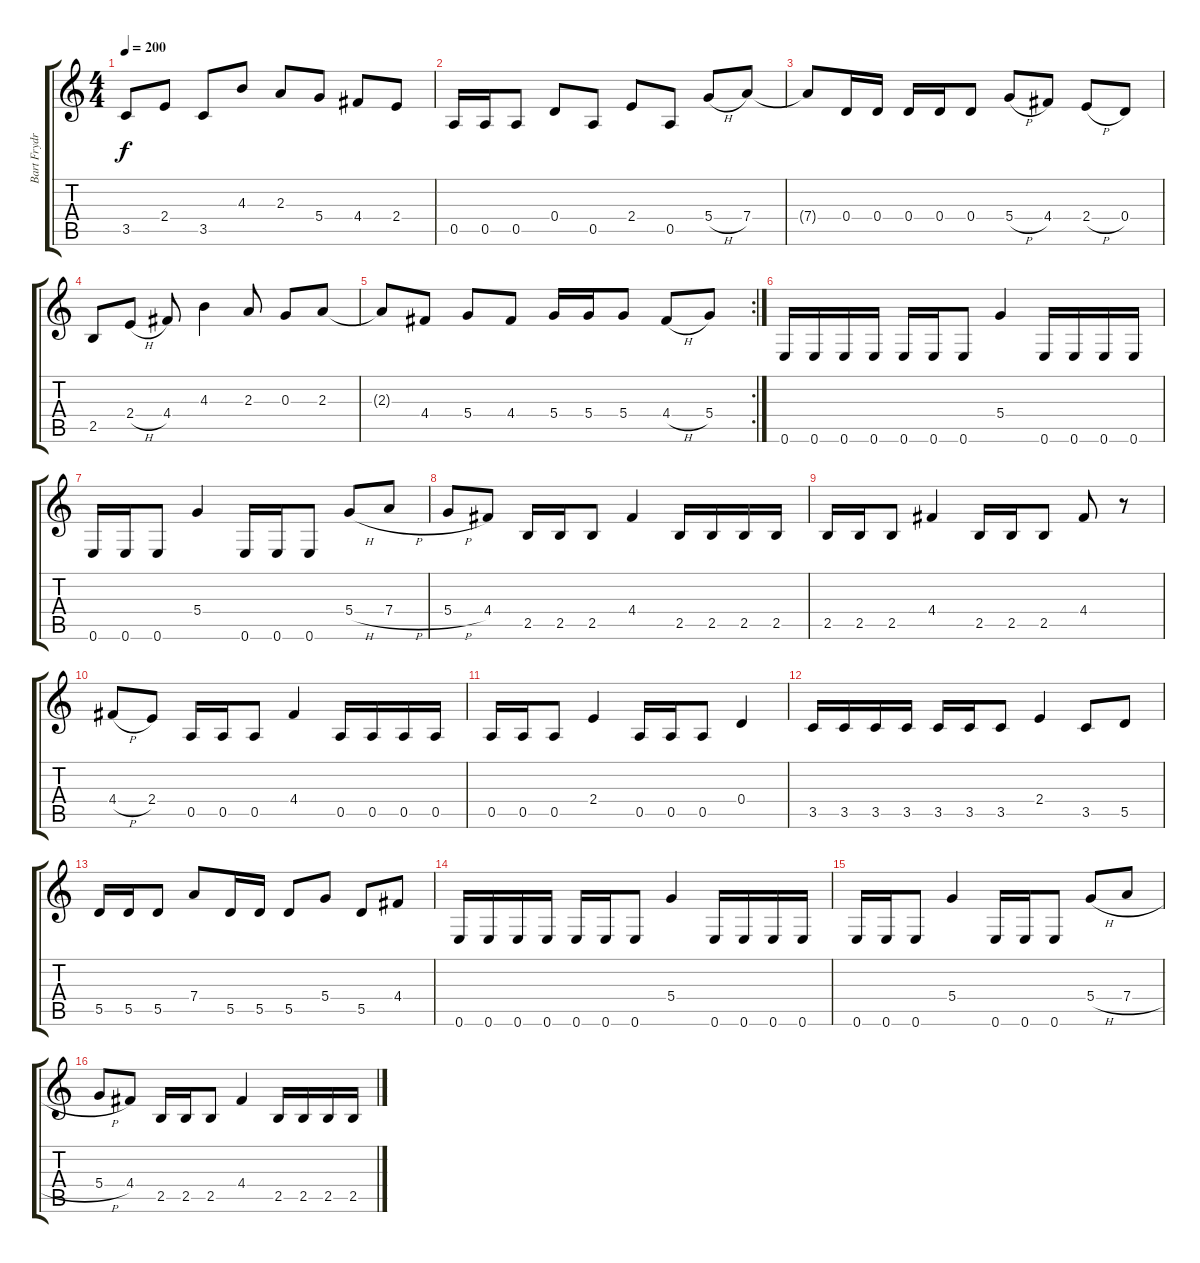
\track ("Bart Frydrychowicz" "Bart Frydr") {instrument distortionguitar}
\staff {score tabs}
\tuning (E4 B3 G3 D3 A2 E2) {hide}
\ts (4 4)
\tempo 200
\clef g2
\ks c
3.5.8{dy f} 2.4.8 3.5.8 4.3.8 2.3.8 5.4.8 4.4.8 2.4.8 |
0.5.16 0.5.16 0.5.8 0.4.8 0.5.8 2.4.8 0.5.8 5.4{h}.8 7.4.8 |
7.4{t}.8 0.4.16 0.4.16 0.4.16 0.4.16 0.4.8 5.4{h}.8 4.4.8 2.4{h}.8 0.4.8 |
2.5.8 2.4{h}.8 4.4.8 4.3.4 2.3.8 0.3.8 2.3.8 |
\rc 2
2.3{t}.8 4.4.8 5.4.8 4.4.8 5.4.16 5.4.16 5.4.8 4.4{h}.8 5.4.8 |
0.6.16 0.6.16 0.6.16 0.6.16 0.6.16 0.6.16 0.6.8 5.4.4 0.6.16 0.6.16 0.6.16 0.6.16 |
0.6.16 0.6.16 0.6.8 5.4.4 0.6.16 0.6.16 0.6.8 5.4{h}.8 7.4{h}.8 |
5.4{h}.8 4.4.8 2.5.16 2.5.16 2.5.8 4.4.4 2.5.16 2.5.16 2.5.16 2.5.16 |
2.5.16 2.5.16 2.5.8 4.4.4 2.5.16 2.5.16 2.5.8 4.4.8 r.8 |
4.4{h}.8 2.4.8 0.5.16 0.5.16 0.5.8 4.4.4 0.5.16 0.5.16 0.5.16 0.5.16 |
0.5.16 0.5.16 0.5.8 2.4.4 0.5.16 0.5.16 0.5.8 0.4.4 |
3.5.16 3.5.16 3.5.16 3.5.16 3.5.16 3.5.16 3.5.8 2.4.4 3.5.8 5.5.8 |
5.5.16 5.5.16 5.5.8 7.4.8 5.5.16 5.5.16 5.5.8 5.4.8 5.5.8 4.4.8 |
0.6.16 0.6.16 0.6.16 0.6.16 0.6.16 0.6.16 0.6.8 5.4.4 0.6.16 0.6.16 0.6.16 0.6.16 |
0.6.16 0.6.16 0.6.8 5.4.4 0.6.16 0.6.16 0.6.8 5.4{h}.8 7.4{h}.8 |
5.4{h}.8 4.4.8 2.5.16 2.5.16 2.5.8 4.4.4 2.5.16 2.5.16 2.5.16 2.5.16
